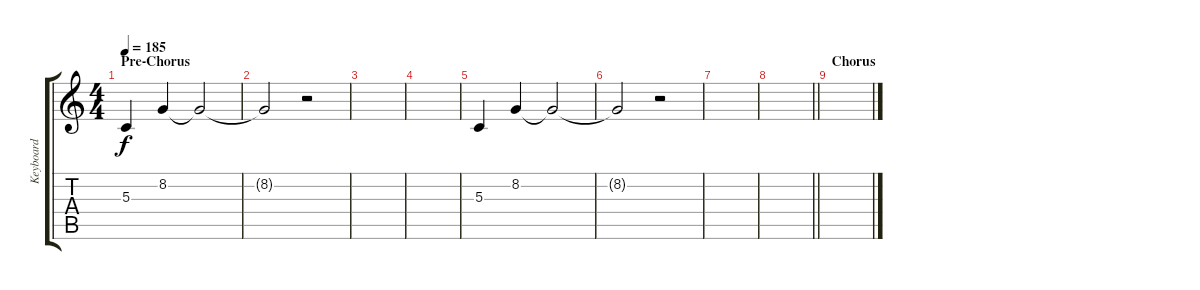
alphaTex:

\track ("Keyboard" "Keyboard") {instrument synthstrings1}
\staff {score tabs}
\tuning (E4 B3 G3 D3 A2 E2) {hide}
\ts (4 4)
\section ("" "Pre-Chorus")
\tempo 185
\clef g2
\ks c
5.3.4{dy f} 8.2.4 8.2{t}.2 |
8.2{t}.2 r.2 |
|
|
5.3.4 8.2.4 8.2{t}.2 |
8.2{t}.2 r.2 |
|
\barLineRight lightlight
|
\section ("" "Chorus")
